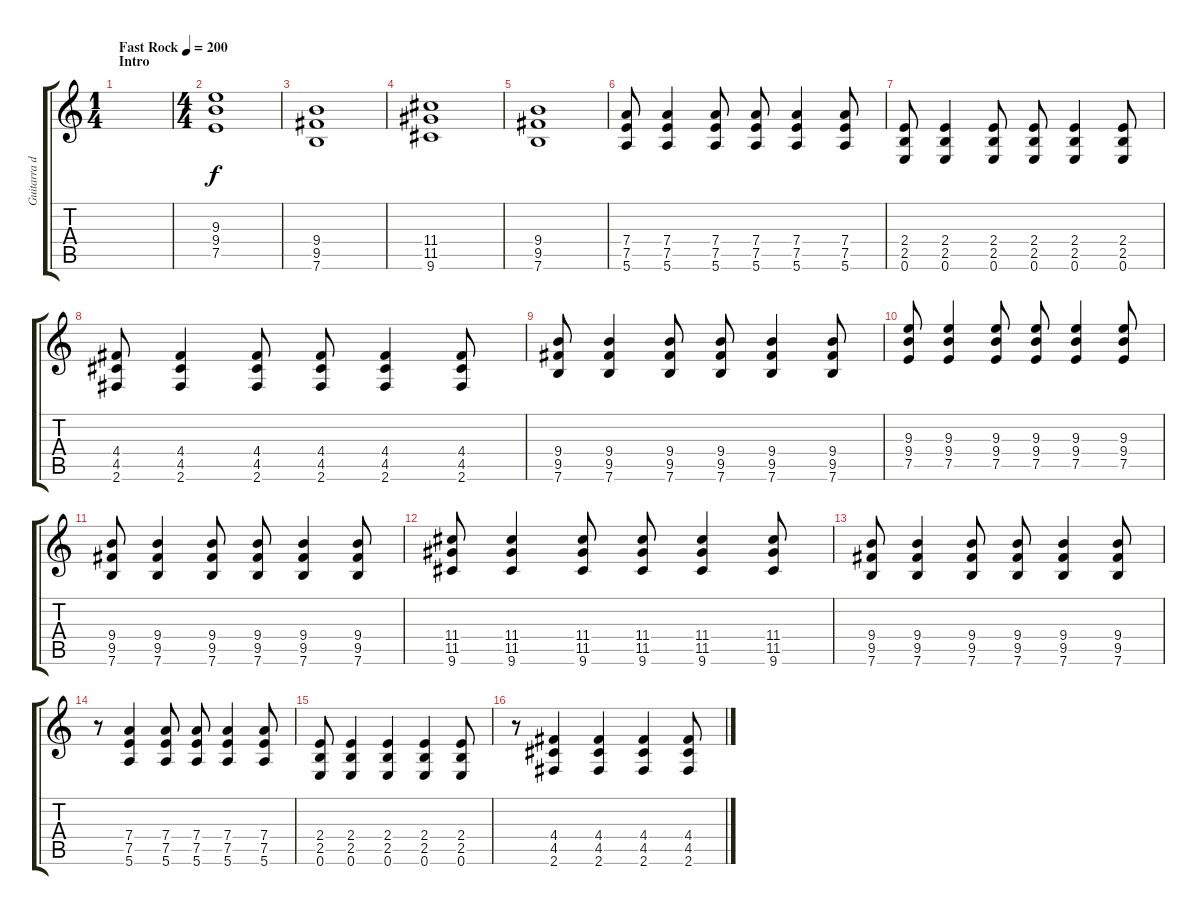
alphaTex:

\track ("Guitarra de Acompañamiento" "Guitarra d") {mute instrument distortionguitar}
\staff {score tabs}
\tuning (E4 B3 G3 D3 A2 E2) {hide}
\ts (1 4)
\section ("" "Intro")
\tempo (200 "Fast Rock")
\clef g2
\ks c
|
\ts (4 4)
(9.3 9.4 7.5).1 |
(9.4 9.5 7.6).1 |
(11.4 11.5 9.6).1 |
(9.4 9.5 7.6).1 |
(7.4 7.5 5.6).8 (7.4 7.5 5.6).4 (7.4 7.5 5.6).8 (7.4 7.5 5.6).8 (7.4 7.5 5.6).4 (7.4 7.5 5.6).8 |
(2.4 2.5 0.6).8 (2.4 2.5 0.6).4 (2.4 2.5 0.6).8 (2.4 2.5 0.6).8 (2.4 2.5 0.6).4 (2.4 2.5 0.6).8 |
(4.4 4.5 2.6).8 (4.4 4.5 2.6).4 (4.4 4.5 2.6).8 (4.4 4.5 2.6).8 (4.4 4.5 2.6).4 (4.4 4.5 2.6).8 |
(9.4 9.5 7.6).8 (9.4 9.5 7.6).4 (9.4 9.5 7.6).8 (9.4 9.5 7.6).8 (9.4 9.5 7.6).4 (9.4 9.5 7.6).8 |
(9.3 9.4 7.5).8 (9.3 9.4 7.5).4 (9.3 9.4 7.5).8 (9.3 9.4 7.5).8 (9.3 9.4 7.5).4 (9.3 9.4 7.5).8 |
(9.4 9.5 7.6).8 (9.4 9.5 7.6).4 (9.4 9.5 7.6).8 (9.4 9.5 7.6).8 (9.4 9.5 7.6).4 (9.4 9.5 7.6).8 |
(11.4 11.5 9.6).8 (11.4 11.5 9.6).4 (11.4 11.5 9.6).8 (11.4 11.5 9.6).8 (11.4 11.5 9.6).4 (11.4 11.5 9.6).8 |
(9.4 9.5 7.6).8 (9.4 9.5 7.6).4 (9.4 9.5 7.6).8 (9.4 9.5 7.6).8 (9.4 9.5 7.6).4 (9.4 9.5 7.6).8 |
r.8 (7.4 7.5 5.6).4 (7.4 7.5 5.6).8 (7.4 7.5 5.6).8 (7.4 7.5 5.6).4 (7.4 7.5 5.6).8 |
(2.4 2.5 0.6).8 (2.4 2.5 0.6).4 (2.4 2.5 0.6).4 (2.4 2.5 0.6).4 (2.4 2.5 0.6).8 |
r.8 (4.4 4.5 2.6).4 (4.4 4.5 2.6).4 (4.4 4.5 2.6).4 (4.4 4.5 2.6).8
